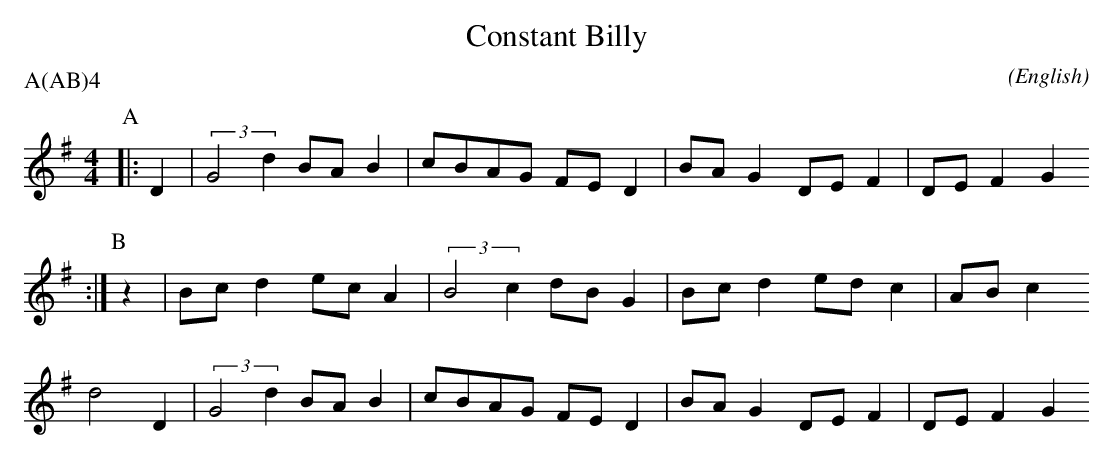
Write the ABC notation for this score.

X:1
T:Constant Billy
M:4/4
C:
O:English
P:A(AB)4
K:G
L:1/8
P:A
|: D2 | (3:2:2G4d2 BA B2 | cBAG       FE D2 | BA G2 DE F2 | DE F2 G2
:|\
P:B
z2 | Bc  d2     ec A2 | (3:2:2B4c2 dB G2 | Bc d2 ed c2 | AB c2 (3:2:2
d4D2 |\
(3:2:2G4d2 BA B2 | cBAG       FE D2 | BA G2 DE F2 | DE F2 G2
||
